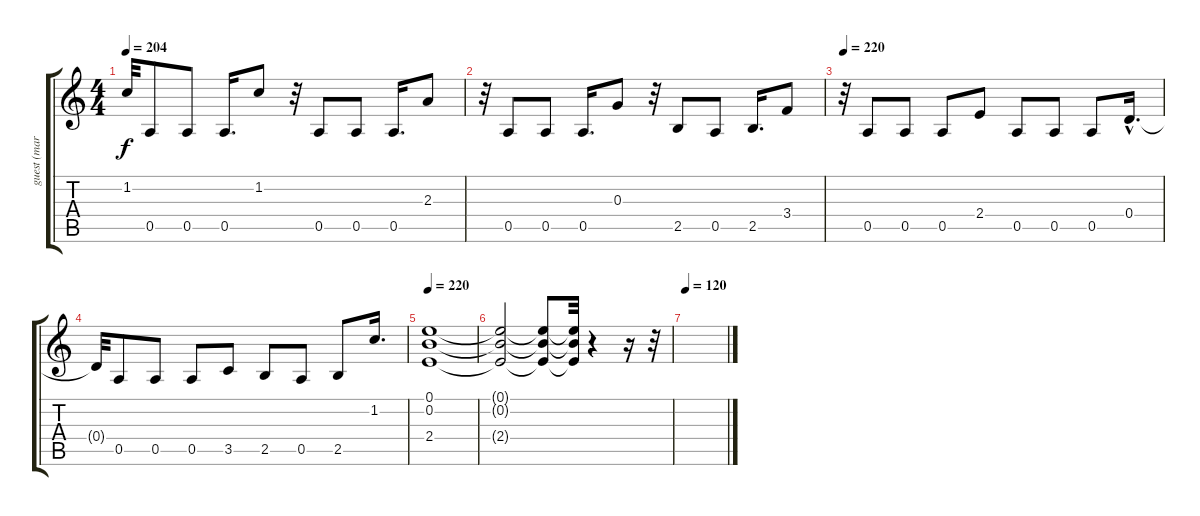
\track ("guest (mark) guitar / back up singer" "guest (mar") {instrument distortionguitar}
\staff {score tabs}
\tuning (E4 B3 G3 D3 A2 E2) {hide}
\ts (4 4)
\tempo 204
\clef g2
\ks c
1.2{t}.32{dy f} 0.5.8 0.5.8 0.5.16{d} 1.2.8 r.32 0.5.8 0.5.8 0.5.16{d} 2.3.8 |
r.32 0.5.8 0.5.8 0.5.16{d} 0.3.8 r.32 2.5.8 0.5.8 2.5.16{d} 3.4.8 |
\tempo 220
r.32 0.5.8 0.5.8 0.5.8 2.4.8 0.5.8 0.5.8 0.5.8 0.4{hac}.16{d} |
0.4{t}.32 0.5.8 0.5.8 0.5.8 3.5.8 2.5.8 0.5.8 2.5.8 1.2.16{d} |
\tempo 220
(0.1 0.2 2.4).1 |
(0.1{t} 0.2{t} 2.4{t}).2 (0.1{t} 0.2{t} 2.4{t}).8 (0.1{t} 0.2{t} 2.4{t}).32 r.4 r.16 r.32 |
\tempo 120
